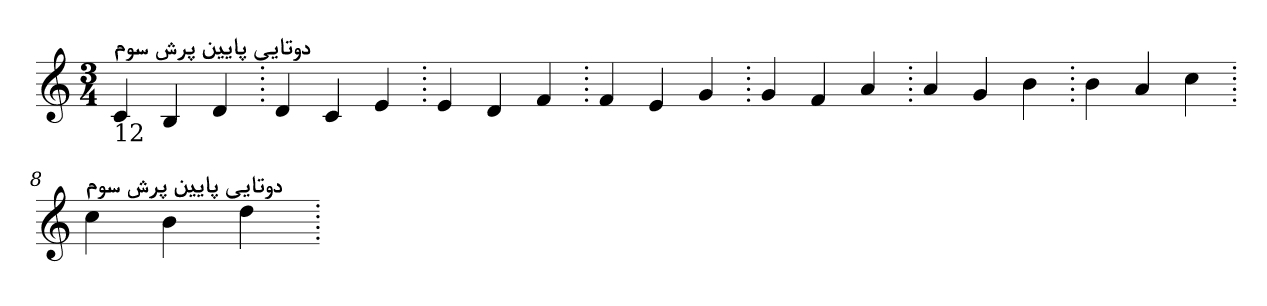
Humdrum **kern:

**kern
*part1
*staff1
!!LO:PB:g=z
*clefG2
*k[]
*C:
*M3/4
=1
!LO:TX:b:t=12
!LO:TX:a:t=دوتایی پایین پرش سوم
4ci/
4Bi/
4di/
=2.
*k[]
*C:
4di/
4ci/
4ei/
=3.
*k[]
*C:
4ei/
4di/
4fi/
!!LO:LB:g=z
=4.
*k[]
*C:
4fi/
4ei/
4gi/
=5.
*k[]
*C:
4gi/
4fi/
4ai/
=6.
*k[]
*C:
4ai/
4gi/
4bi\
=7.
*k[]
*C:
4bi\
4ai/
4cci\
!!LO:LB:g=z
=8.
*k[]
*C:
!LO:TX:a:t=دوتایی پایین پرش سوم
4cci\
4bi\
4ddi\
=.
*-
